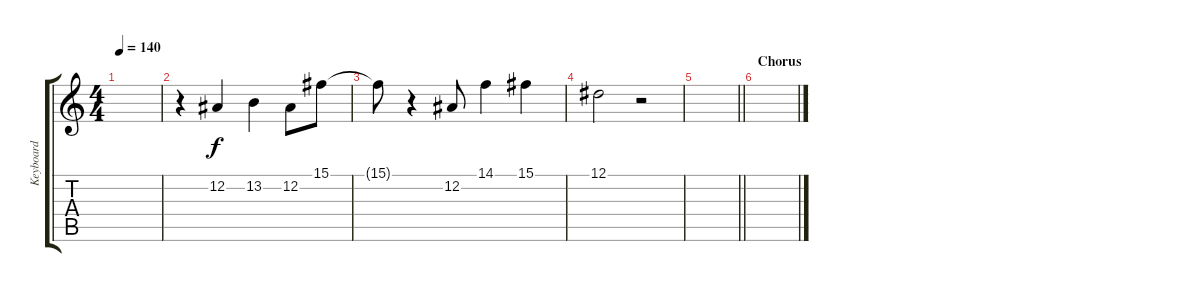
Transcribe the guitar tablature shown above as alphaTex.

\track ("Keyboard" "Keyboard") {instrument honkytonkpiano}
\staff {score tabs}
\tuning (Eb4 Bb3 Gb3 Db3 Ab2 Db2) {hide}
\ts (4 4)
\tempo 140
\clef g2
\ks c
|
r.4 12.2.4 13.2.4 12.2.8 15.1.8 |
15.1{t}.8 r.4 12.2.8 14.1.4 15.1.4 |
12.1.2 r.2 |
\barLineRight lightlight
|
\section ("" "Chorus")
